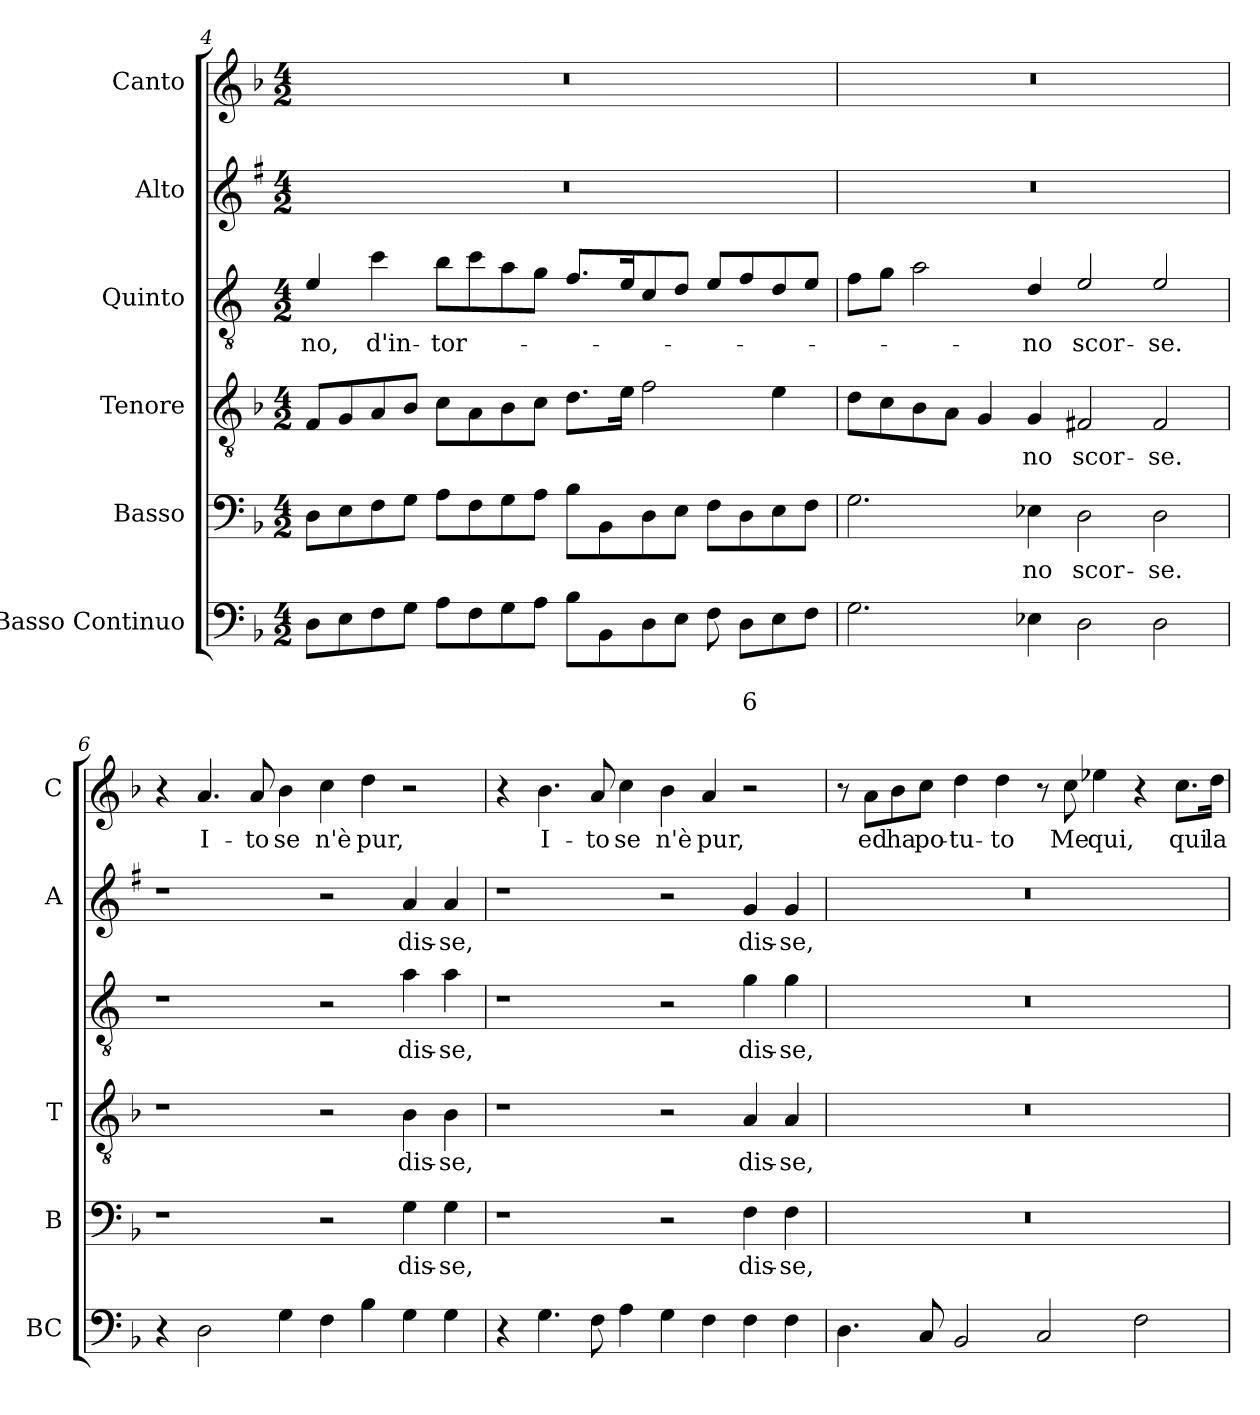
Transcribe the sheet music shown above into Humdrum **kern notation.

**kern	**text	**text	**kern	**text	**kern	**text	**kern	**text	**kern	**text	**kern	**text
*part6	*part6	*part6	*part5	*part5	*part4	*part4	*part3	*part3	*part2	*part2	*part1	*part1
*staff6	*staff6	*staff6	*staff5	*staff5	*staff4	*staff4	*staff3	*staff3	*staff2	*staff2	*staff1	*staff1
*I"Basso Continuo	*	*	*I"Basso	*	*I"Tenore	*	*I"Quinto	*	*I"Alto	*	*I"Canto	*
*I'BC	*	*	*I'B	*	*I'T	*	*	*	*I'A	*	*I'C	*
*clefF4	*	*	*clefF4	*	*clefGv2	*	*clefGv2	*	*clefG2	*	*clefG2	*
*	*	*	*	*	*	*	*ITrd4c7	*	*ITrd1c2	*	*	*
*k[b-]	*	*	*k[b-]	*	*k[b-]	*	*k[b-]	*	*k[b-]	*	*k[b-]	*
*F:	*	*	*F:	*	*F:	*	*F:	*	*F:	*	*F:	*
*M4/2	*	*	*M4/2	*	*M4/2	*	*M4/2	*	*M4/2	*	*M4/2	*
=4	=4	=4	=4	=4	=4	=4	=4	=4	=4	=4	=4	=4
!	!	!	!	!	!	!	!	!LO:LY:b	!	!	!	!
8D\L	.	.	8D\L	.	8F/L	.	4A/	-no,	0r	.	0r	.
8E\	.	.	8E\	.	8G/	.	.	.	.	.	.	.
!	!	!	!	!	!	!	!	!LO:LY:b	!	!	!	!
8F\	.	.	8F\	.	8A/	.	4f\	d'in-	.	.	.	.
8G\J	.	.	8G\J	.	8B-/J	.	.	.	.	.	.	.
!	!	!	!	!	!	!	!	!LO:LY:b	!	!	!	!
8A\L	.	.	8A\L	.	8c\L	.	8e\L	-tor-	.	.	.	.
8F\	.	.	8F\	.	8A\	.	8f\	.	.	.	.	.
8G\	.	.	8G\	.	8B-\	.	8d\	.	.	.	.	.
8A\J	.	.	8A\J	.	8c\J	.	8c\J	.	.	.	.	.
8B-\L	.	.	8B-\L	.	8.d\L	.	8.B-/L	.	.	.	.	.
8BB-\	.	.	8BB-\	.	.	.	.	.	.	.	.	.
.	.	.	.	.	16e\Jk	.	16A/k	.	.	.	.	.
8D\	.	.	8D\	.	2f\	.	8F/	.	.	.	.	.
8E\J	.	.	8E\J	.	.	.	8G/J	.	.	.	.	.
8F\	.	.	8F\L	.	.	.	8A/L	.	.	.	.	.
!	!	!LO:LY:b	!	!	!	!	!	!	!	!	!	!
8D\L	.	6	8D\	.	.	.	8B-/	.	.	.	.	.
8E\	.	.	8E\	.	4e\	.	8G/	.	.	.	.	.
8F\J	.	.	8F\J	.	.	.	8A/J	.	.	.	.	.
=5	=5	=5	=5	=5	=5	=5	=5	=5	=5	=5	=5	=5
2.G\	.	.	2.G\	.	8d\L	.	8B-\L	.	0r	.	0r	.
.	.	.	.	.	8c\	.	8c\J	.	.	.	.	.
.	.	.	.	.	8B-\	.	2d\	.	.	.	.	.
.	.	.	.	.	8A\J	.	.	.	.	.	.	.
.	.	.	.	.	4G/	.	.	.	.	.	.	.
!	!	!	!	!LO:LY:b	!	!LO:LY:b	!	!LO:LY:b	!	!	!	!
4E-X\	.	.	4E-X\	-no	4G/	-no	4G/	-no	.	.	.	.
!	!	!	!	!LO:LY:b	!	!LO:LY:b	!	!LO:LY:b	!	!	!	!
2D\	.	.	2D\	scor-	2F#X/	scor-	2A/	scor-	.	.	.	.
!	!	!	!	!LO:LY:b	!	!LO:LY:b	!	!LO:LY:b	!	!	!	!
2D\	.	.	2D\	-se.	2F#/	-se.	2A/	-se.	.	.	.	.
!!LO:PB:g=z
=6	=6	=6	=6	=6	=6	=6	=6	=6	=6	=6	=6	=6
4r	.	.	1r	.	1r	.	1r	.	1r	.	4r	.
!	!	!	!	!	!	!	!	!	!	!	!	!LO:LY:b
2D\	.	.	.	.	.	.	.	.	.	.	4.a/	I-
!	!	!	!	!	!	!	!	!	!	!	!	!LO:LY:b
.	.	.	.	.	.	.	.	.	.	.	8a/	-to
!	!	!	!	!	!	!	!	!	!	!	!	!LO:LY:b
4G\	.	.	.	.	.	.	.	.	.	.	4b-\	se
!	!	!	!	!	!	!	!	!	!	!	!	!LO:LY:b
4F\	.	.	2r	.	2r	.	2r	.	2r	.	4cc\	n'è
!	!	!	!	!	!	!	!	!	!	!	!	!LO:LY:b
4B-\	.	.	.	.	.	.	.	.	.	.	4dd\	pur,
!	!	!	!	!LO:LY:b	!	!LO:LY:b	!	!LO:LY:b	!	!LO:LY:b	!	!
4G\	.	.	4G\	dis-	4B-\	dis-	4d\	dis-	4g/	dis-	2r	.
!	!	!	!	!LO:LY:b	!	!LO:LY:b	!	!LO:LY:b	!	!LO:LY:b	!	!
4G\	.	.	4G\	-se,	4B-\	-se,	4d\	-se,	4g/	-se,	.	.
=7	=7	=7	=7	=7	=7	=7	=7	=7	=7	=7	=7	=7
4r	.	.	1r	.	1r	.	1r	.	1r	.	4r	.
!	!	!	!	!	!	!	!	!	!	!	!	!LO:LY:b
4.G\	.	.	.	.	.	.	.	.	.	.	4.b-\	I-
!	!	!	!	!	!	!	!	!	!	!	!	!LO:LY:b
8F\	.	.	.	.	.	.	.	.	.	.	8a/	-to
!	!	!	!	!	!	!	!	!	!	!	!	!LO:LY:b
4A\	.	.	.	.	.	.	.	.	.	.	4cc\	se
!	!	!	!	!	!	!	!	!	!	!	!	!LO:LY:b
4G\	.	.	2r	.	2r	.	2r	.	2r	.	4b-\	n'è
!	!	!	!	!	!	!	!	!	!	!	!	!LO:LY:b
4F\	.	.	.	.	.	.	.	.	.	.	4a/	pur,
!	!	!	!	!LO:LY:b	!	!LO:LY:b	!	!LO:LY:b	!	!LO:LY:b	!	!
4F\	.	.	4F\	dis-	4A/	dis-	4c\	dis-	4f/	dis-	2r	.
!	!	!	!	!LO:LY:b	!	!LO:LY:b	!	!LO:LY:b	!	!LO:LY:b	!	!
4F\	.	.	4F\	-se,	4A/	-se,	4c\	-se,	4f/	-se,	.	.
=8	=8	=8	=8	=8	=8	=8	=8	=8	=8	=8	=8	=8
4.D\	.	.	0r	.	0r	.	0r	.	0r	.	8r	.
!	!	!	!	!	!	!	!	!	!	!	!	!LO:LY:b
.	.	.	.	.	.	.	.	.	.	.	8a\L	ed
!	!	!	!	!	!	!	!	!	!	!	!	!LO:LY:b
.	.	.	.	.	.	.	.	.	.	.	8b-\	ha
!	!	!	!	!	!	!	!	!	!	!	!	!LO:LY:b
8C/	.	.	.	.	.	.	.	.	.	.	8cc\J	po-
!	!	!	!	!	!	!	!	!	!	!	!	!LO:LY:b
2BB-/	.	.	.	.	.	.	.	.	.	.	4dd\	-tu-
!	!	!	!	!	!	!	!	!	!	!	!	!LO:LY:b
.	.	.	.	.	.	.	.	.	.	.	4dd\	-to
2C/	.	.	.	.	.	.	.	.	.	.	8r	.
!	!	!	!	!	!	!	!	!	!	!	!	!LO:LY:b
.	.	.	.	.	.	.	.	.	.	.	8cc\	Me
!	!	!	!	!	!	!	!	!	!	!	!	!LO:LY:b
.	.	.	.	.	.	.	.	.	.	.	4ee-X\	qui,
2F\	.	.	.	.	.	.	.	.	.	.	4r	.
!	!	!	!	!	!	!	!	!	!	!	!	!LO:LY:b
.	.	.	.	.	.	.	.	.	.	.	8.cc\L	qui
!	!	!	!	!	!	!	!	!	!	!	!	!LO:LY:b
.	.	.	.	.	.	.	.	.	.	.	16dd\Jk	la-
=	=	=	=	=	=	=	=	=	=	=	=	=
*-	*-	*-	*-	*-	*-	*-	*-	*-	*-	*-	*-	*-
